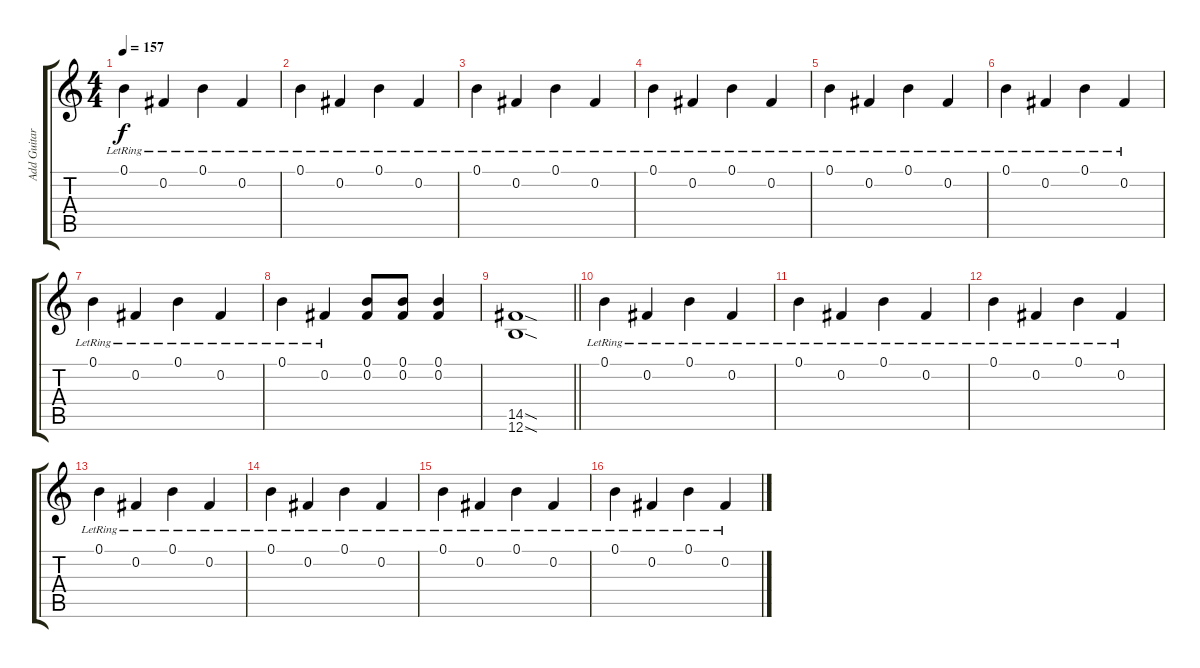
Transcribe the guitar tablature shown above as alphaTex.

\track ("Add Guitar" "Add Guitar") {instrument distortionguitar}
\staff {score tabs}
\tuning (B3 Gb3 D3 A2 E2 B1) {hide}
\ts (4 4)
\tempo 157
\clef g2
\ks c
0.1{lr}.4{dy f} 0.2{lr}.4 0.1{lr}.4 0.2{lr}.4 |
0.1{lr}.4 0.2{lr}.4 0.1{lr}.4 0.2{lr}.4 |
0.1{lr}.4 0.2{lr}.4 0.1{lr}.4 0.2{lr}.4 |
0.1{lr}.4 0.2{lr}.4 0.1{lr}.4 0.2{lr}.4 |
0.1{lr}.4 0.2{lr}.4 0.1{lr}.4 0.2{lr}.4 |
0.1{lr}.4 0.2{lr}.4 0.1{lr}.4 0.2{lr}.4 |
0.1{lr}.4 0.2{lr}.4 0.1{lr}.4 0.2{lr}.4 |
0.1{lr}.4 0.2{lr}.4 (0.1 0.2).8 (0.1 0.2).8 (0.1 0.2).4 |
\barLineRight lightlight
(14.5{sod} 12.6{sod}).1 |
\section ("" "")
0.1{lr}.4 0.2{lr}.4 0.1{lr}.4 0.2{lr}.4 |
0.1{lr}.4 0.2{lr}.4 0.1{lr}.4 0.2{lr}.4 |
0.1{lr}.4 0.2{lr}.4 0.1{lr}.4 0.2{lr}.4 |
0.1{lr}.4 0.2{lr}.4 0.1{lr}.4 0.2{lr}.4 |
0.1{lr}.4 0.2{lr}.4 0.1{lr}.4 0.2{lr}.4 |
0.1{lr}.4 0.2{lr}.4 0.1{lr}.4 0.2{lr}.4 |
0.1{lr}.4 0.2{lr}.4 0.1{lr}.4 0.2{lr}.4
